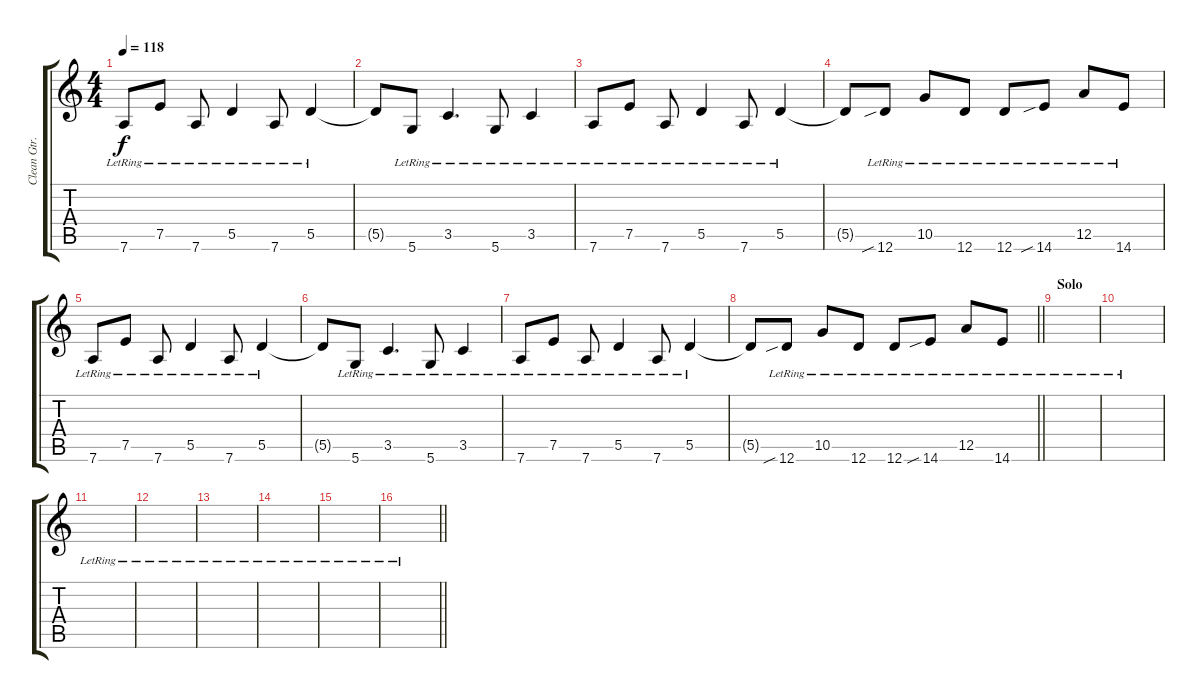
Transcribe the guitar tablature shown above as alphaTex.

\track ("Clean Gtr. 2" "Clean Gtr.") {instrument electricguitarclean}
\staff {score tabs}
\tuning (E4 B3 G3 D3 A2 D2) {hide}
\ts (4 4)
\tempo 118
\clef g2
\ks c
7.6{lr}.8{dy f} 7.5{lr}.8 7.6{lr}.8 5.5{lr}.4 7.6{lr}.8 5.5{lr}.4 |
5.5{t}.8 5.6{lr}.8 3.5{lr}.4{d} 5.6{lr}.8 3.5{lr}.4 |
7.6{lr}.8 7.5{lr}.8 7.6{lr}.8 5.5{lr}.4 7.6{lr}.8 5.5{lr}.4 |
5.5{t}.8 12.6{sib lr}.8 10.5{lr}.8 12.6{lr}.8 12.6{lr}.8 14.6{sib lr}.8 12.5{lr}.8 14.6{lr}.8 |
7.6{lr}.8 7.5{lr}.8 7.6{lr}.8 5.5{lr}.4 7.6{lr}.8 5.5{lr}.4 |
5.5{t}.8 5.6{lr}.8 3.5{lr}.4{d} 5.6{lr}.8 3.5{lr}.4 |
7.6{lr}.8 7.5{lr}.8 7.6{lr}.8 5.5{lr}.4 7.6{lr}.8 5.5{lr}.4 |
\barLineRight lightlight
5.5{t}.8 12.6{sib lr}.8 10.5{lr}.8 12.6{lr}.8 12.6{lr}.8 14.6{sib lr}.8 12.5{lr}.8 14.6{lr}.8 |
\section ("" "Solo")
|
|
|
|
|
|
|
\barLineRight lightlight
